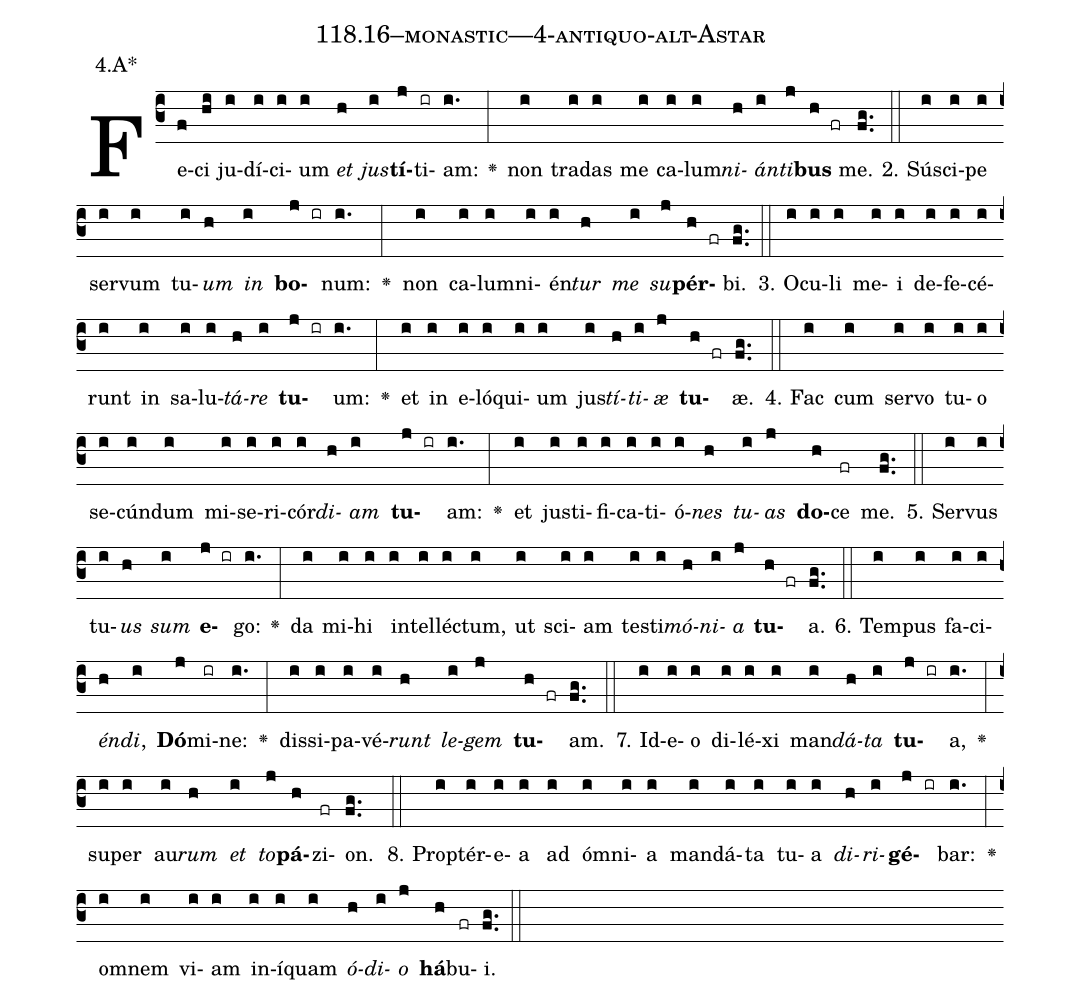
name: 118.16--monastic---4-antiquo-alt-Astar;
annotation: 4.A*;
%%
(c3)Fe(f)ci(hi) ju(i)dí(i)ci(i)um(i) <i>et</i>(h) <i>jus</i>(i)<b>tí</b>(j)ti(ir)am:(i.) <v>\greheightstar</v>(:) non(i) tra(i)das(i) me(i) ca(i)lum(i)<i>ni</i>(h)<i>án</i>(i)<i>ti</i>(j)<b>bus</b>(h fr) me.(fg..) (::)
2. Sú(i)sci(i)pe(i) ser(i)vum(i) tu(i)<i>um</i>(h) <i>in</i>(i) <b>bo</b>(j ir)num:(i.) <v>\greheightstar</v>(:) non(i) ca(i)lum(i)ni(i)én(i)<i>tur</i>(h) <i>me</i>(i) <i>su</i>(j)<b>pér</b>(h fr)bi.(fg..) (::)
3. O(i)cu(i)li(i) me(i)i(i) de(i)fe(i)cé(i)runt(i) in(i) sa(i)lu(i)<i>tá</i>(h)<i>re</i>(i) <b>tu</b>(j ir)um:(i.) <v>\greheightstar</v>(:) et(i) in(i) e(i)ló(i)qui(i)um(i) jus(i)<i>tí</i>(h)<i>ti</i>(i)<i>æ</i>(j) <b>tu</b>(h fr)æ.(fg..) (::)
4. Fac(i) cum(i) ser(i)vo(i) tu(i)o(i) se(i)cún(i)dum(i) mi(i)se(i)ri(i)cór(i)<i>di</i>(h)<i>am</i>(i) <b>tu</b>(j ir)am:(i.) <v>\greheightstar</v>(:) et(i) jus(i)ti(i)fi(i)ca(i)ti(i)ó(i)<i>nes</i>(h) <i>tu</i>(i)<i>as</i>(j) <b>do</b>(h)ce(fr) me.(fg..) (::)
5. Ser(i)vus(i) tu(i)<i>us</i>(h) <i>sum</i>(i) <b>e</b>(j ir)go:(i.) <v>\greheightstar</v>(:) da(i) mi(i)hi(i) in(i)tel(i)léc(i)tum,(i) ut(i) sci(i)am(i) tes(i)ti(i)<i>mó</i>(h)<i>ni</i>(i)<i>a</i>(j) <b>tu</b>(h fr)a.(fg..) (::)
6. Tem(i)pus(i) fa(i)ci(i)<i>én</i>(h)<i>di</i>,(i) <b>Dó</b>(j)mi(ir)ne:(i.) <v>\greheightstar</v>(:) dis(i)si(i)pa(i)vé(i)<i>runt</i>(h) <i>le</i>(i)<i>gem</i>(j) <b>tu</b>(h fr)am.(fg..) (::)
7. Id(i)e(i)o(i) di(i)lé(i)xi(i) man(i)<i>dá</i>(h)<i>ta</i>(i) <b>tu</b>(j ir)a,(i.) <v>\greheightstar</v>(:) su(i)per(i) au(i)<i>rum</i>(h) <i>et</i>(i) <i>to</i>(j)<b>pá</b>(h)zi(fr)on.(fg..) (::)
8. Prop(i)tér(i)e(i)a(i) ad(i) óm(i)ni(i)a(i) man(i)dá(i)ta(i) tu(i)a(i) <i>di</i>(h)<i>ri</i>(i)<b>gé</b>(j ir)bar:(i.) <v>\greheightstar</v>(:) om(i)nem(i) vi(i)am(i) in(i)í(i)quam(i) <i>ó</i>(h)<i>di</i>(i)<i>o</i>(j) <b>há</b>(h)bu(fr)i.(fg..) (::)
